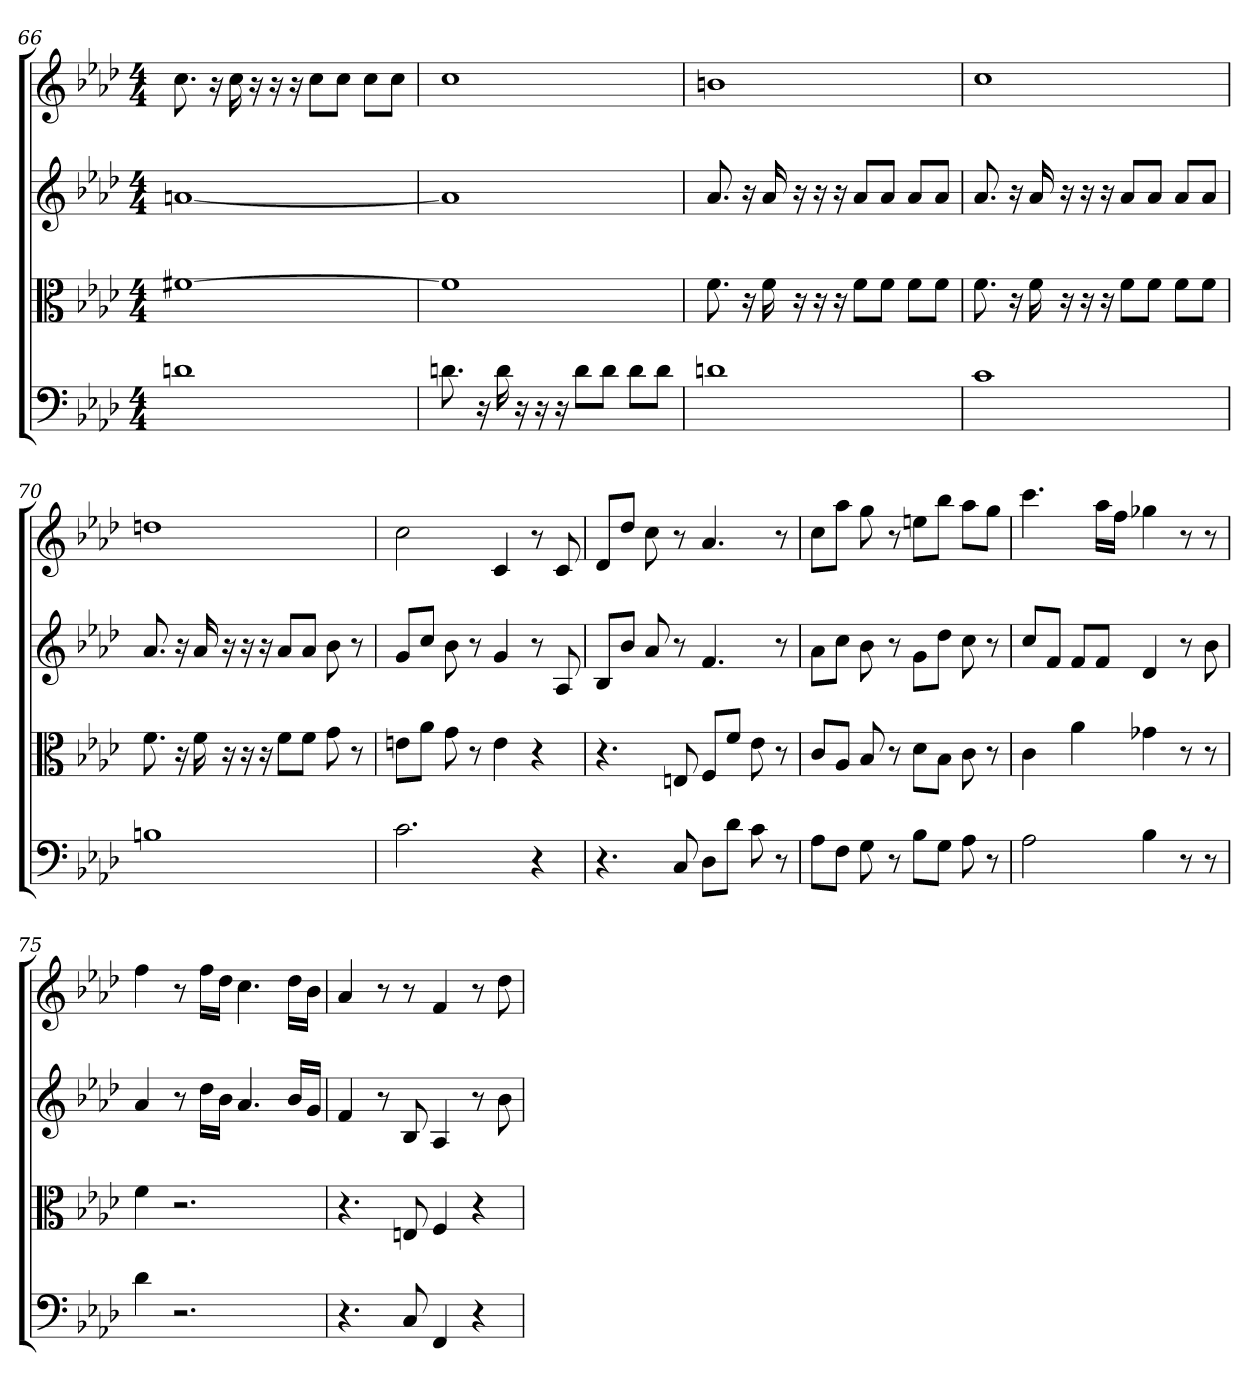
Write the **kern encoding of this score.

**kern	**kern	**kern	**kern
*part4	*part3	*part2	*part1
*staff4	*staff3	*staff2	*staff1
*clefF4	*clefC3	*clefG2	*clefG2
*k[b-e-a-d-]	*k[b-e-a-d-]	*k[b-e-a-d-]	*k[b-e-a-d-]
*A-:	*A-:	*A-:	*A-:
*M4/4	*M4/4	*M4/4	*M4/4
=66	=66	=66	=66
1dn	[1f#X	[1an	8.cc
.	.	.	16r
.	.	.	16cc
.	.	.	16r
.	.	.	16r
.	.	.	16r
.	.	.	8cc\L
.	.	.	8cc\J
.	.	.	8cc\L
.	.	.	8cc\J
=67	=67	=67	=67
8.dn	1f#]	1a]	1cc
16r	.	.	.
16d	.	.	.
16r	.	.	.
16r	.	.	.
16r	.	.	.
8d\L	.	.	.
8d\J	.	.	.
8d\L	.	.	.
8d\J	.	.	.
=68	=68	=68	=68
1dn	8.f	8.a-	1bn
.	16r	16r	.
.	16f	16a-	.
.	16r	16r	.
.	16r	16r	.
.	16r	16r	.
.	8f\L	8a-/L	.
.	8f\J	8a-/J	.
.	8f\L	8a-/L	.
.	8f\J	8a-/J	.
=69	=69	=69	=69
1c	8.f	8.a-	1cc
.	16r	16r	.
.	16f	16a-	.
.	16r	16r	.
.	16r	16r	.
.	16r	16r	.
.	8f\L	8a-/L	.
.	8f\J	8a-/J	.
.	8f\L	8a-/L	.
.	8f\J	8a-/J	.
=70	=70	=70	=70
1Bn	8.f	8.a-	1ddn
.	16r	16r	.
.	16f	16a-	.
.	16r	16r	.
.	16r	16r	.
.	16r	16r	.
.	8f\L	8a-/L	.
.	8f\J	8a-/J	.
.	8g	8b-	.
.	8r	8r	.
=71	=71	=71	=71
2.c	8en\L	8g/L	2cc
.	8a-\J	8cc/J	.
.	8g	8b-	.
.	8r	8r	.
.	4e	4g	4c
4r	4r	8r	8r
.	.	8A-	8c
=72	=72	=72	=72
4.r	4.r	8B-/L	8d-/L
.	.	8b-/J	8dd-/J
.	.	8a-	8cc
8C	8En	8r	8r
8D-\L	8F/L	4.f	4.a-
8d-\J	8f/J	.	.
8c	8e-	.	.
8r	8r	8r	8r
=73	=73	=73	=73
8A-\L	8c/L	8a-\L	8cc\L
8F\J	8A-/J	8cc\J	8aa-\J
8G	8B-	8b-	8gg
8r	8r	8r	8r
8B-\L	8d-\L	8g\L	8een\L
8G\J	8B-\J	8dd-\J	8bb-\J
8A-	8c	8cc	8aa-\L
8r	8r	8r	8gg\J
=74	=74	=74	=74
2A-	4c	8cc/L	4.ccc
.	.	8f/J	.
.	4a-	8f/L	.
.	.	8f/J	16aa-\LL
.	.	.	16ff\JJ
4B-	4g-X	4d-	4gg-X
8r	8r	8r	8r
8r	8r	8b-	8r
=75	=75	=75	=75
4d-	4f	4a-	4ff
2.r	2.r	8r	8r
.	.	16dd-\LL	16ff\LL
.	.	16b-\JJ	16dd-\JJ
.	.	4.a-	4.cc
.	.	16b-/LL	16dd-\LL
.	.	16g/JJ	16b-\JJ
=76	=76	=76	=76
4.r	4.r	4f	4a-
.	.	8r	8r
8C	8En	8B-	8r
4FF	4F	4A-	4f
4r	4r	8r	8r
.	.	8b-	8dd-
=	=	=	=
*-	*-	*-	*-
